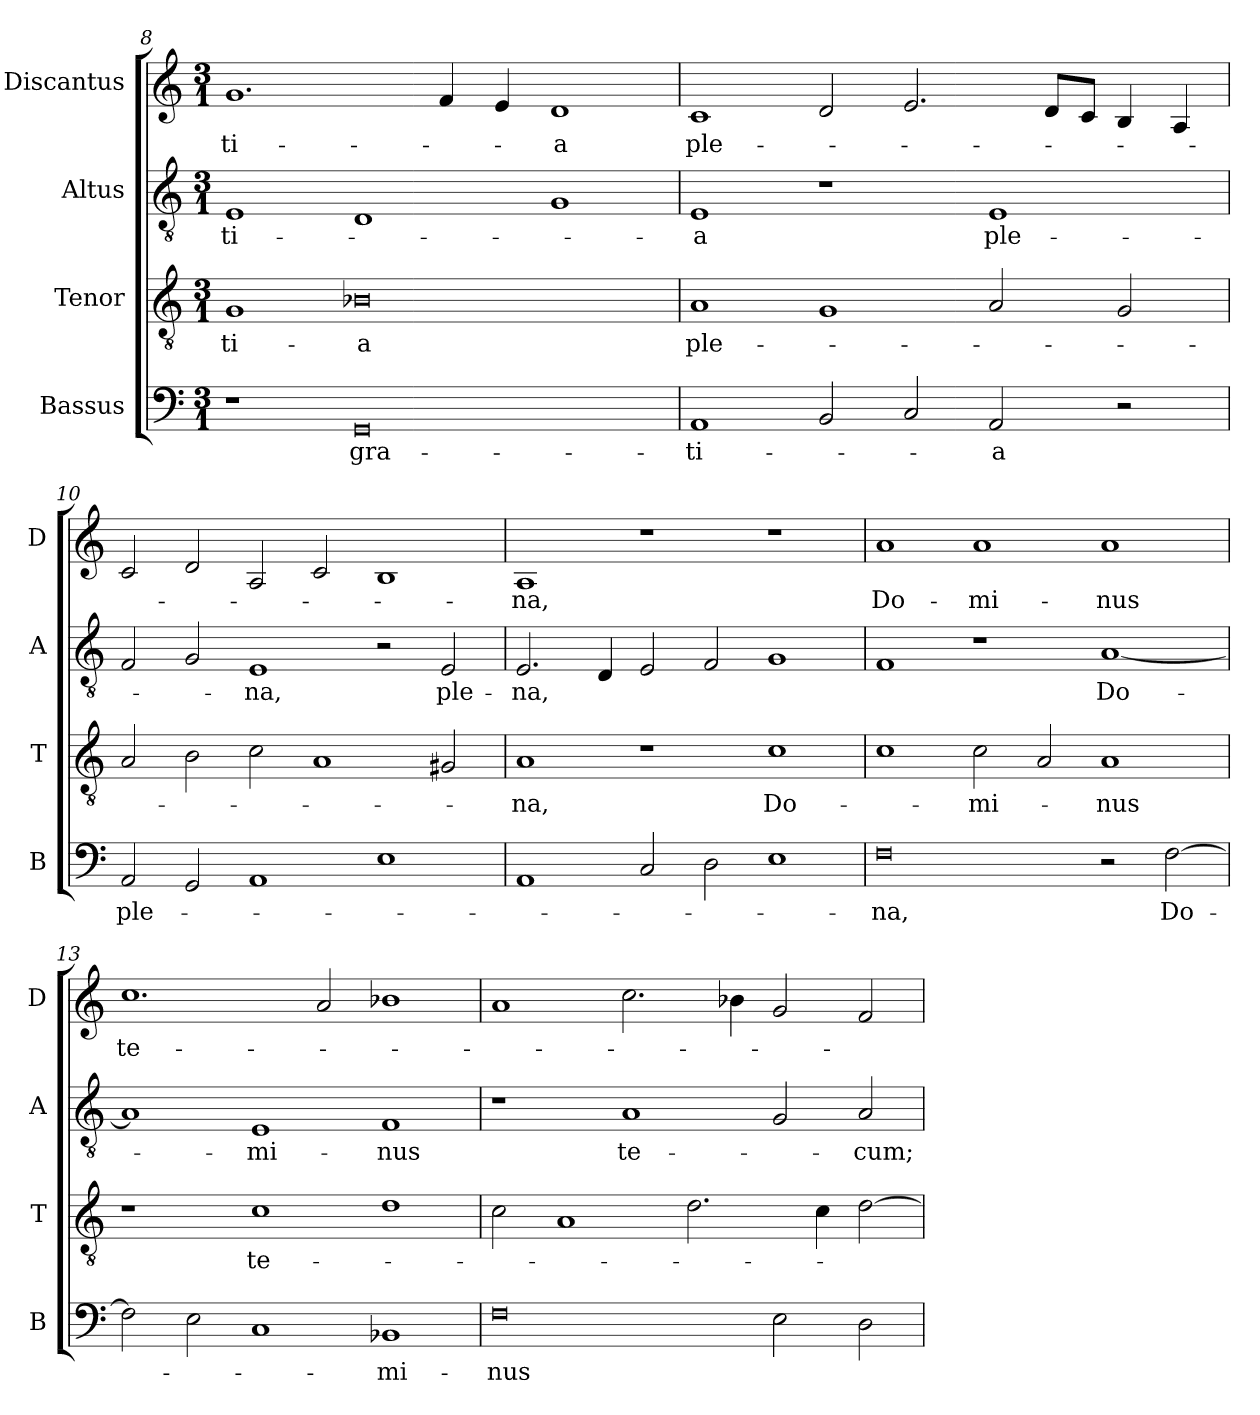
**kern	**text	**kern	**text	**kern	**text	**kern	**text
*part4	*part4	*part3	*part3	*part2	*part2	*part1	*part1
*staff4	*staff4	*staff3	*staff3	*staff2	*staff2	*staff1	*staff1
*I"Bassus	*	*I"Tenor	*	*I"Altus	*	*I"Discantus	*
*I'B	*	*I'T	*	*I'A	*	*I'D	*
*clefF4	*	*clefGv2	*	*clefGv2	*	*clefG2	*
*k[]	*	*k[]	*	*k[]	*	*k[]	*
*M3/1	*	*M3/1	*	*M3/1	*	*M3/1	*
=8	=8	=8	=8	=8	=8	=8	=8
1r	.	1G	-ti-	1E	-ti-	1.g	-ti-
0GG	gra-	0B-X	-a	1D	.	.	.
.	.	.	.	.	.	4f/	.
.	.	.	.	.	.	4e/	.
.	.	.	.	1G	.	1d	-a
=9	=9	=9	=9	=9	=9	=9	=9
1AA	-ti-	1A	ple-	1E	-a	1c	ple-
2BB/	.	1G	.	1r	.	2d/	.
2C/	.	.	.	.	.	2.e/	.
2AA/	-a	2A/	.	1E	ple-	.	.
.	.	.	.	.	.	8d/L	.
.	.	.	.	.	.	8c/J	.
2r	.	2G/	.	.	.	4B/	.
.	.	.	.	.	.	4A/	.
=10	=10	=10	=10	=10	=10	=10	=10
2AA/	ple-	2A/	.	2F/	.	2c/	.
2GG/	.	2B\	.	2G/	.	2d/	.
1AA	.	2c\	.	1E	-na,	2A/	.
.	.	1A	.	.	.	2c/	.
1E	.	.	.	2r	.	1B	.
.	.	2G#X/	.	2E/	ple-	.	.
=11	=11	=11	=11	=11	=11	=11	=11
1AA	.	1A	-na,	2.E/	-na,	1A	-na,
.	.	.	.	4D/	.	.	.
2C/	.	1r	.	2E/	.	1r	.
2D\	.	.	.	2F/	.	.	.
1E	.	1c	Do-	1G	.	1r	.
=12	=12	=12	=12	=12	=12	=12	=12
0F	-na,	1c	.	1F	.	1a	Do-
.	.	2c\	-mi-	1r	.	1a	-mi-
.	.	2A/	.	.	.	.	.
2r	.	1A	-nus	[1A	Do-	1a	-nus
[2F\	Do-	.	.	.	.	.	.
=13	=13	=13	=13	=13	=13	=13	=13
2F\]	.	1r	.	1A]	.	1.cc	te-
2E\	.	.	.	.	.	.	.
1C	.	1c	te-	1E	-mi-	.	.
.	.	.	.	.	.	2a/	.
1BB-X	-mi-	1d	.	1F	-nus	1b-X	.
=14	=14	=14	=14	=14	=14	=14	=14
0F	-nus	2c\	.	1r	.	1a	.
.	.	1A	.	.	.	.	.
.	.	.	.	1A	te-	2.cc\	.
.	.	2.d\	.	.	.	.	.
.	.	.	.	.	.	4b-X\	.
2E\	.	.	.	2G/	.	2g/	.
.	.	4c\	.	.	.	.	.
2D\	.	[2d\	.	2A/	-cum;	2f/	.
=	=	=	=	=	=	=	=
*-	*-	*-	*-	*-	*-	*-	*-
